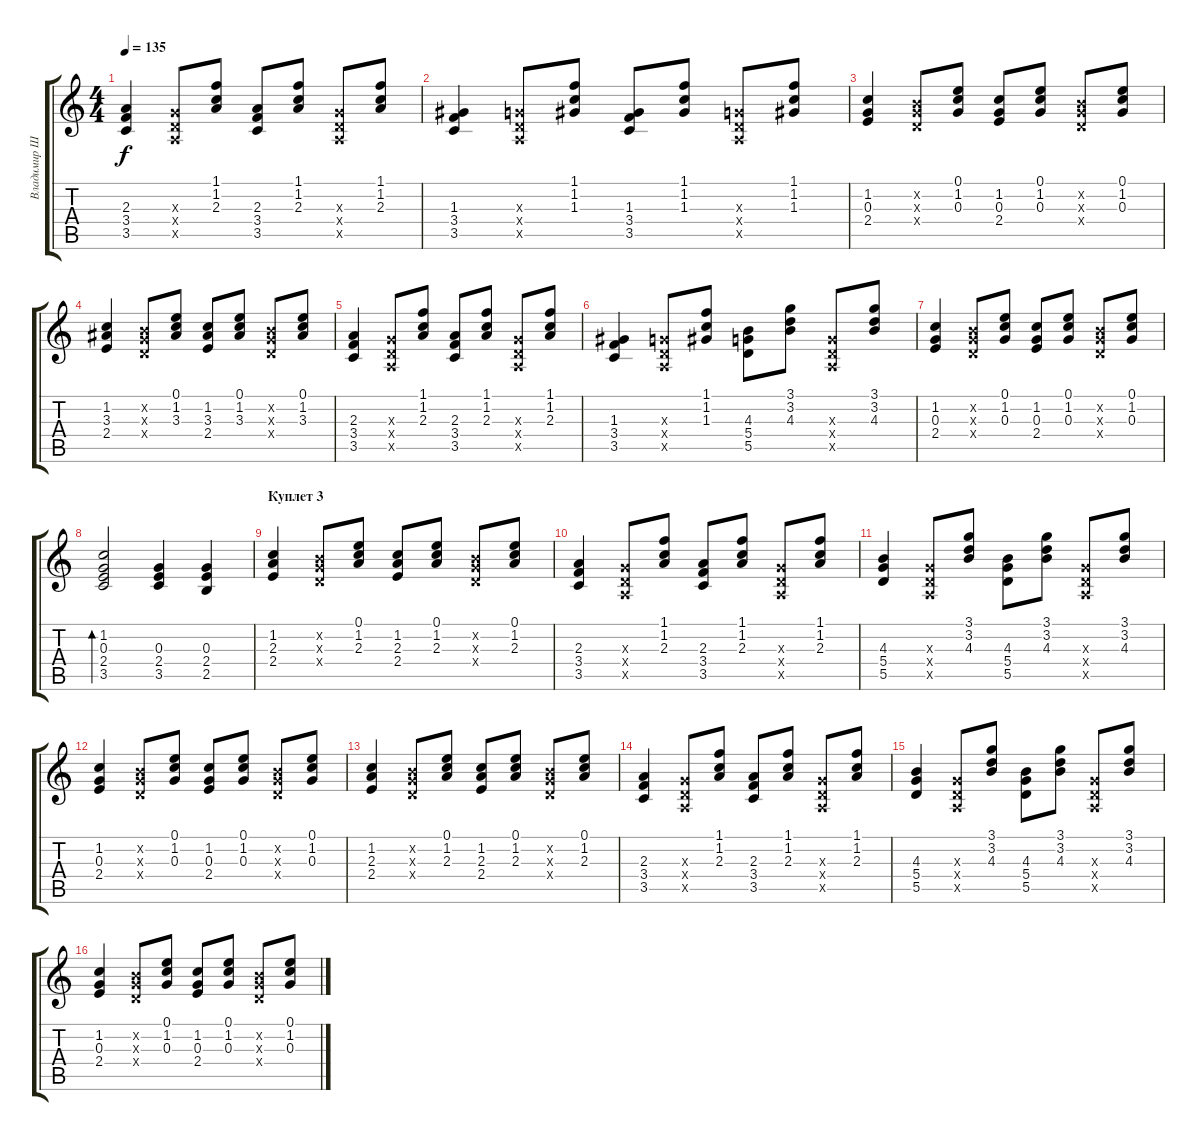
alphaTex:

\track ("Владимир Шахрин" "Владимир Ш") {instrument electricguitarjazz}
\staff {score tabs}
\tuning (E4 B3 G3 D3 A2 E2) {hide}
\ts (4 4)
\tempo 135
\clef g2
\ks c
(2.3 3.4 3.5).4{dy f} (0.3{x} 0.4{x} 0.5{x}).8 (1.1 1.2 2.3).8 (2.3 3.4 3.5).8 (1.1 1.2 2.3).8 (0.3{x} 0.4{x} 0.5{x}).8 (1.1 1.2 2.3).8 |
(1.3 3.4 3.5).4 (0.3{x} 0.4{x} 0.5{x}).8 (1.1 1.2 1.3).8 (1.3 3.4 3.5).8 (1.1 1.2 1.3).8 (0.3{x} 0.4{x} 0.5{x}).8 (1.1 1.2 1.3).8 |
(1.2 0.3 2.4).4 (0.2{x} 0.3{x} 0.4{x}).8 (0.1 1.2 0.3).8 (1.2 0.3 2.4).8 (0.1 1.2 0.3).8 (0.2{x} 0.3{x} 0.4{x}).8 (0.1 1.2 0.3).8 |
(1.2 3.3 2.4).4 (0.2{x} 0.3{x} 0.4{x}).8 (0.1 1.2 3.3).8 (1.2 3.3 2.4).8 (0.1 1.2 3.3).8 (0.2{x} 0.3{x} 0.4{x}).8 (0.1 1.2 3.3).8 |
(2.3 3.4 3.5).4 (0.3{x} 0.4{x} 0.5{x}).8 (1.1 1.2 2.3).8 (2.3 3.4 3.5).8 (1.1 1.2 2.3).8 (0.3{x} 0.4{x} 0.5{x}).8 (1.1 1.2 2.3).8 |
(1.3 3.4 3.5).4 (0.3{x} 0.4{x} 0.5{x}).8 (1.1 1.2 1.3).8 (4.3 5.4 5.5).8 (3.1 3.2 4.3).8 (0.3{x} 0.4{x} 0.5{x}).8 (3.1 3.2 4.3).8 |
(1.2 0.3 2.4).4 (0.2{x} 0.3{x} 0.4{x}).8 (0.1 1.2 0.3).8 (1.2 0.3 2.4).8 (0.1 1.2 0.3).8 (0.2{x} 0.3{x} 0.4{x}).8 (0.1 1.2 0.3).8 |
(1.2 0.3 2.4 3.5).2{bd 60} (0.3 2.4 3.5).4 (0.3 2.4 2.5).4 |
\section ("" "Куплет 3")
(1.2 2.3 2.4).4 (0.2{x} 0.3{x} 0.4{x}).8 (0.1 1.2 2.3).8 (1.2 2.3 2.4).8 (0.1 1.2 2.3).8 (0.2{x} 0.3{x} 0.4{x}).8 (0.1 1.2 2.3).8 |
(2.3 3.4 3.5).4 (0.3{x} 0.4{x} 0.5{x}).8 (1.1 1.2 2.3).8 (2.3 3.4 3.5).8 (1.1 1.2 2.3).8 (0.3{x} 0.4{x} 0.5{x}).8 (1.1 1.2 2.3).8 |
(4.3 5.4 5.5).4 (0.3{x} 0.4{x} 0.5{x}).8 (3.1 3.2 4.3).8 (4.3 5.4 5.5).8 (3.1 3.2 4.3).8 (0.3{x} 0.4{x} 0.5{x}).8 (3.1 3.2 4.3).8 |
(1.2 0.3 2.4).4 (0.2{x} 0.3{x} 0.4{x}).8 (0.1 1.2 0.3).8 (1.2 0.3 2.4).8 (0.1 1.2 0.3).8 (0.2{x} 0.3{x} 0.4{x}).8 (0.1 1.2 0.3).8 |
(1.2 2.3 2.4).4 (0.2{x} 0.3{x} 0.4{x}).8 (0.1 1.2 2.3).8 (1.2 2.3 2.4).8 (0.1 1.2 2.3).8 (0.2{x} 0.3{x} 0.4{x}).8 (0.1 1.2 2.3).8 |
(2.3 3.4 3.5).4 (0.3{x} 0.4{x} 0.5{x}).8 (1.1 1.2 2.3).8 (2.3 3.4 3.5).8 (1.1 1.2 2.3).8 (0.3{x} 0.4{x} 0.5{x}).8 (1.1 1.2 2.3).8 |
(4.3 5.4 5.5).4 (0.3{x} 0.4{x} 0.5{x}).8 (3.1 3.2 4.3).8 (4.3 5.4 5.5).8 (3.1 3.2 4.3).8 (0.3{x} 0.4{x} 0.5{x}).8 (3.1 3.2 4.3).8 |
(1.2 0.3 2.4).4 (0.2{x} 0.3{x} 0.4{x}).8 (0.1 1.2 0.3).8 (1.2 0.3 2.4).8 (0.1 1.2 0.3).8 (0.2{x} 0.3{x} 0.4{x}).8 (0.1 1.2 0.3).8
